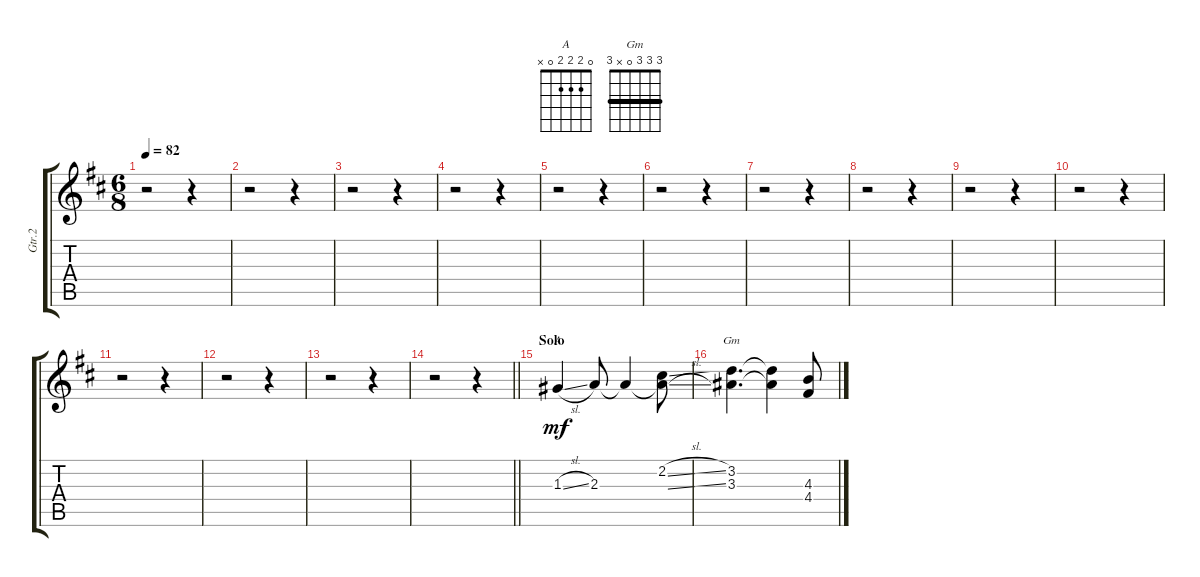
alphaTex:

\track ("Gtr.2" "Gtr.2") {instrument distortionguitar}
\staff {score tabs}
\tuning (E4 B3 G3 D3 A2 E2) {hide}
\chord ("A" 0 2 2 2 0 x)
\chord ("Gm" 3 3 3 0 x 3) {barre 3}
\ts (6 8)
\tempo 82
\clef g2
\ks d
r.2{dy mf} r.4 |
r.2 r.4 |
r.2 r.4 |
r.2 r.4 |
r.2 r.4 |
r.2 r.4 |
r.2 r.4 |
r.2 r.4 |
r.2 r.4 |
r.2 r.4 |
r.2 r.4 |
r.2 r.4 |
r.2 r.4 |
\barLineRight lightlight
r.2 r.4 |
\section ("" "Solo")
1.3{sl}.4{ch "A"} 2.3.8 2.3{t}.4 (2.2{sl} 2.3{sl t}).8 |
(3.2 3.3).4{d ch "Gm"} (3.2{t} 3.3{t}).4 (4.3{sl} 4.4{sl}).8
